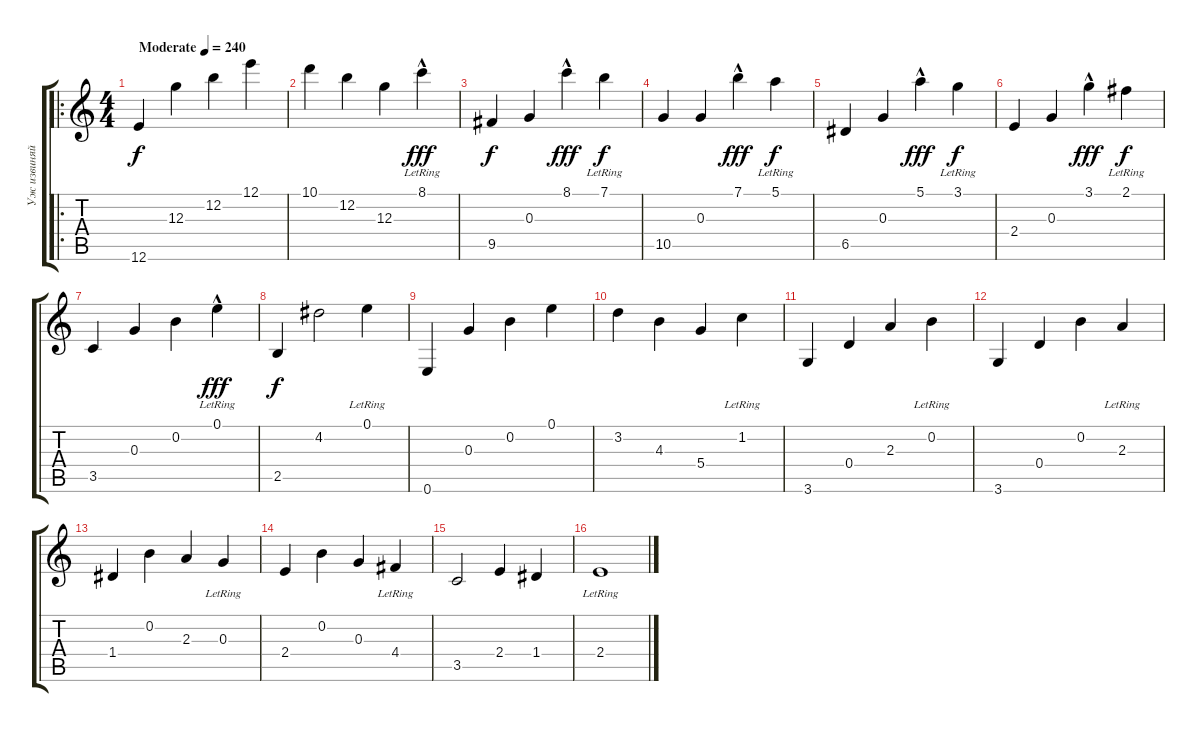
\track ("Уж извиняйте, сделал как смог" "Уж извиняй") {instrument acousticguitarnylon}
\staff {score tabs}
\tuning (E4 B3 G3 D3 A2 E2) {hide}
\ro
\ts (4 4)
\tempo (240 "Moderate")
\clef g2
\ks c
12.6.4{dy f instrument acousticguitarnylon} 12.3.4 12.2.4 12.1.4 |
10.1.4 12.2.4 12.3.4 8.1{hac lr}.4{dy fff} |
9.5.4{dy f} 0.3.4 8.1{hac}.4{dy fff} 7.1{lr}.4{dy f} |
10.5.4 0.3.4 7.1{hac}.4{dy fff} 5.1{lr}.4{dy f} |
6.5.4 0.3.4 5.1{hac}.4{dy fff} 3.1{lr}.4{dy f} |
2.4.4 0.3.4 3.1{hac}.4{dy fff} 2.1{lr}.4{dy f} |
3.5.4 0.3.4 0.2.4 0.1{hac lr}.4{dy fff} |
2.5.4{dy f} 4.2.2 0.1{lr}.4 |
0.6.4 0.3.4 0.2.4 0.1.4 |
3.2.4 4.3.4 5.4.4 1.2{lr}.4 |
3.6.4 0.4.4 2.3.4 0.2{lr}.4 |
3.6.4 0.4.4 0.2.4 2.3{lr}.4 |
1.4.4 0.2.4 2.3.4 0.3{lr}.4 |
2.4.4 0.2.4 0.3.4 4.4{lr}.4 |
3.5.2 2.4.4 1.4.4 |
2.4{lr}.1
